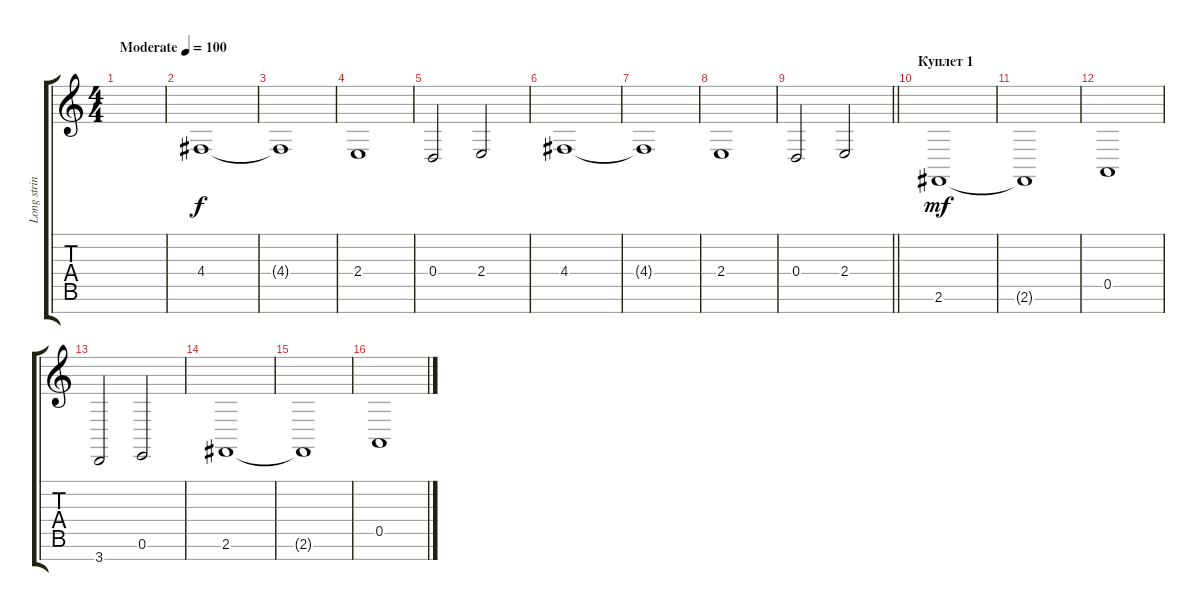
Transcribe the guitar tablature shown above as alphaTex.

\track ("Long strings" "Long strin") {instrument stringensemble1}
\staff {score tabs}
\tuning (E4 B3 G3 D3 A2 E2 B1) {hide}
\ts (4 4)
\tempo (100 "Moderate")
\clef g2
\ks c
|
\ks aminor
4.4.1 |
4.4{t}.1 |
2.4.1 |
0.4.2 2.4.2 |
4.4.1 |
4.4{t}.1 |
2.4.1 |
\barLineRight lightlight
0.4.2 2.4.2 |
\section ("" "Куплет 1")
2.6.1{dy mf} |
2.6{t}.1 |
0.5.1 |
3.7.2 0.6.2 |
2.6.1 |
2.6{t}.1 |
0.5.1
